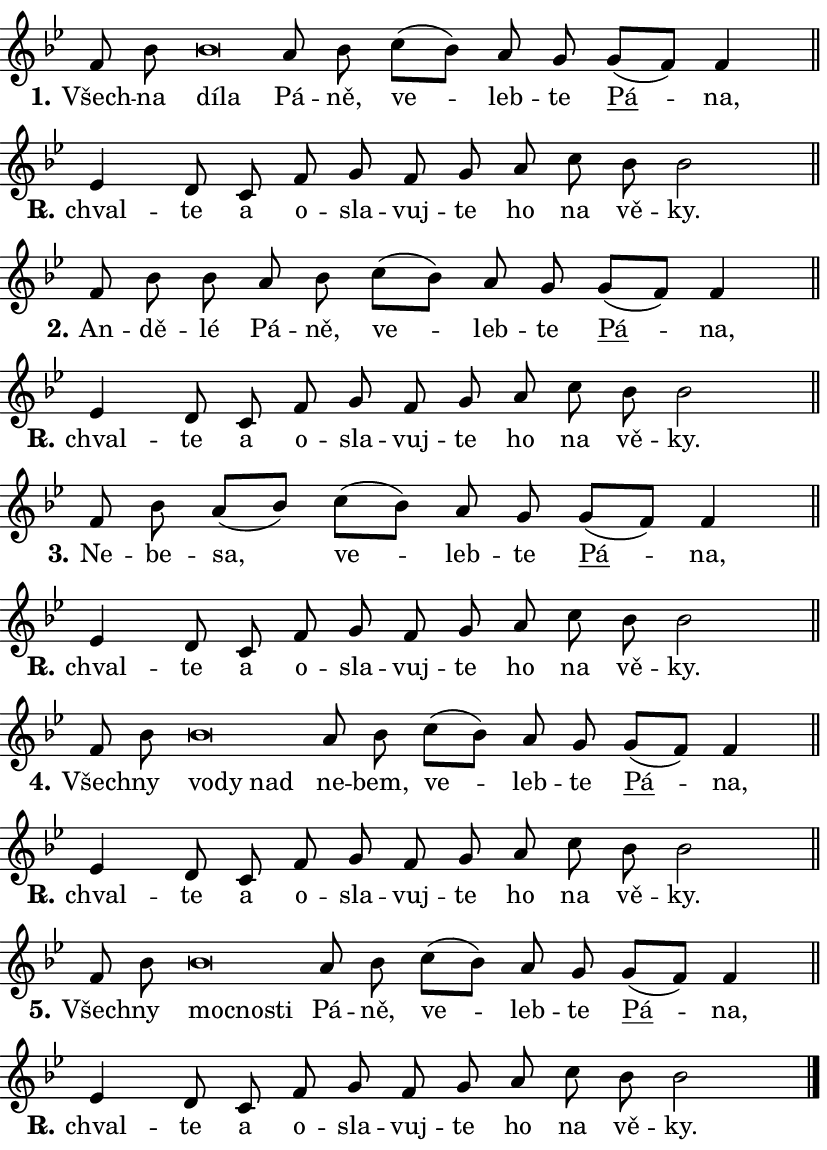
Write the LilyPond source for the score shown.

\version "2.24.0"
\header { tagline = "" }
\paper {
  indent = 0\cm
  top-margin = 0\cm
  right-margin = 0.13\cm % to fit lyric hyphens
  bottom-margin = 0\cm
  left-margin = 0\cm
  paper-width = 14\cm
  page-breaking = #ly:one-page-breaking
  system-system-spacing.basic-distance = #11
  score-system-spacing.basic-distance = #11
  ragged-last = ##f
}


%% Author: Thomas Morley
%% https://lists.gnu.org/archive/html/lilypond-user/2020-05/msg00002.html
#(define (line-position grob)
"Returns position of @var[grob} in current system:
   @code{'start}, if at first time-step
   @code{'end}, if at last time-step
   @code{'middle} otherwise
"
  (let* ((col (ly:item-get-column grob))
         (ln (ly:grob-object col 'left-neighbor))
         (rn (ly:grob-object col 'right-neighbor))
         (col-to-check-left (if (ly:grob? ln) ln col))
         (col-to-check-right (if (ly:grob? rn) rn col))
         (break-dir-left
           (and
             (ly:grob-property col-to-check-left 'non-musical #f)
             (ly:item-break-dir col-to-check-left)))
         (break-dir-right
           (and
             (ly:grob-property col-to-check-right 'non-musical #f)
             (ly:item-break-dir col-to-check-right))))
        (cond ((eqv? 1 break-dir-left) 'start)
              ((eqv? -1 break-dir-right) 'end)
              (else 'middle))))

#(define (tranparent-at-line-position vctor)
  (lambda (grob)
  "Relying on @code{line-position} select the relevant enry from @var{vctor}.
Used to determine transparency,"
    (case (line-position grob)
      ((end) (not (vector-ref vctor 0)))
      ((middle) (not (vector-ref vctor 1)))
      ((start) (not (vector-ref vctor 2))))))

noteHeadBreakVisibility =
#(define-music-function (break-visibility)(vector?)
"Makes @code{NoteHead}s transparent relying on @var{break-visibility}"
#{
  \override NoteHead.transparent =
    #(tranparent-at-line-position break-visibility)
#})

#(define delete-ledgers-for-transparent-note-heads
  (lambda (grob)
    "Reads whether a @code{NoteHead} is transparent.
If so this @code{NoteHead} is removed from @code{'note-heads} from
@var{grob}, which is supposed to be @code{LedgerLineSpanner}.
As a result ledgers are not printed for this @code{NoteHead}"
    (let* ((nhds-array (ly:grob-object grob 'note-heads))
           (nhds-list
             (if (ly:grob-array? nhds-array)
                 (ly:grob-array->list nhds-array)
                 '()))
           ;; Relies on the transparent-property being done before
           ;; Staff.LedgerLineSpanner.after-line-breaking is executed.
           ;; This is fragile ...
           (to-keep
             (remove
               (lambda (nhd)
                 (ly:grob-property nhd 'transparent #f))
               nhds-list)))
      ;; TODO find a better method to iterate over grob-arrays, similiar
      ;; to filter/remove etc for lists
      ;; For now rebuilt from scratch
      (set! (ly:grob-object grob 'note-heads)  '())
      (for-each
        (lambda (nhd)
          (ly:pointer-group-interface::add-grob grob 'note-heads nhd))
        to-keep))))

squashNotes = {
  \override NoteHead.X-extent = #'(-0.2 . 0.2)
  \override NoteHead.Y-extent = #'(-0.75 . 0)
  \override NoteHead.stencil =
    #(lambda (grob)
       (let ((pos (ly:grob-property grob 'staff-position)))
         (begin
           (if (< pos -7) (display "ERROR: Lower brevis then expected\n") (display ""))
           (if (<= pos -6) ly:text-interface::print ly:note-head::print))))
}
unSquashNotes = {
  \revert NoteHead.X-extent
  \revert NoteHead.Y-extent
  \revert NoteHead.stencil
}

hideNotes = \noteHeadBreakVisibility #begin-of-line-visible
unHideNotes = \noteHeadBreakVisibility #all-visible

% work-around for resetting accidentals
% https://lilypond.org/doc/v2.23/Documentation/notation/displaying-rhythms#unmetered-music
cadenzaMeasure = {
  \cadenzaOff
  \partial 1024 s1024
  \cadenzaOn
}

#(define-markup-command (accent layout props text) (markup?)
  "Underline accented syllable"
  (interpret-markup layout props
    #{\markup \override #'(offset . 4.3) \underline { #text }#}))

responsum = \markup \concat {
  "R" \hspace #-1.05 \path #0.1 #'((moveto 0 0.07) (lineto 0.9 0.8)) \hspace #0.05 "."
}

spaceSize = #0.6828661417322834 % exact space size for TeX Gyre Schola

\layout {
  \context {
    \Staff
    \remove "Time_signature_engraver"
    \override LedgerLineSpanner.after-line-breaking = #delete-ledgers-for-transparent-note-heads
  }
  \context {
    \Lyrics {
      \override LyricSpace.minimum-distance = \spaceSize
      \override LyricText.font-name = #"TeX Gyre Schola"
      \override LyricText.font-size = 1
      \override StanzaNumber.font-name = #"TeX Gyre Schola Bold"
      \override StanzaNumber.font-size = 1
    }
  }
  \context {
    \Score 
    \override NoteHead.text =
      #(lambda (grob) 
        (let ((pos (ly:grob-property grob 'staff-position)))
          #{\markup {
            \combine
              \halign #-0.55 \raise #(if (= pos -6) 0 0.5) \override #'(thickness . 2) \draw-line #'(3.2 . 0)
              \musicglyph "noteheads.sM1"
          }#}))
  }
}

% magnetic-lyrics.ily
%
%   written by
%     Jean Abou Samra <jean@abou-samra.fr>
%     Werner Lemberg <wl@gnu.org>
%
%   adapted by
%     Jiri Hon <jiri.hon@gmail.com>
%
% Version 2022-Apr-15

% https://www.mail-archive.com/lilypond-user@gnu.org/msg149350.html

#(define (Left_hyphen_pointer_engraver context)
   "Collect syllable-hyphen-syllable occurrences in lyrics and store
them in properties.  This engraver only looks to the left.  For
example, if the lyrics input is @code{foo -- bar}, it does the
following.

@itemize @bullet
@item
Set the @code{text} property of the @code{LyricHyphen} grob between
@q{foo} and @q{bar} to @code{foo}.

@item
Set the @code{left-hyphen} property of the @code{LyricText} grob with
text @q{foo} to the @code{LyricHyphen} grob between @q{foo} and
@q{bar}.
@end itemize

Use this auxiliary engraver in combination with the
@code{lyric-@/text::@/apply-@/magnetic-@/offset!} hook."
   (let ((hyphen #f)
         (text #f))
     (make-engraver
      (acknowledgers
       ((lyric-syllable-interface engraver grob source-engraver)
        (set! text grob)))
      (end-acknowledgers
       ((lyric-hyphen-interface engraver grob source-engraver)
        ;(when (not (grob::has-interface grob 'lyric-space-interface))
          (set! hyphen grob)));)
      ((stop-translation-timestep engraver)
       (when (and text hyphen)
         (ly:grob-set-object! text 'left-hyphen hyphen))
       (set! text #f)
       (set! hyphen #f)))))

#(define (lyric-text::apply-magnetic-offset! grob)
   "If the space between two syllables is less than the value in
property @code{LyricText@/.details@/.squash-threshold}, move the right
syllable to the left so that it gets concatenated with the left
syllable.

Use this function as a hook for
@code{LyricText@/.after-@/line-@/breaking} if the
@code{Left_@/hyphen_@/pointer_@/engraver} is active."
   (let ((hyphen (ly:grob-object grob 'left-hyphen #f)))
     (when hyphen
       (let ((left-text (ly:spanner-bound hyphen LEFT)))
         (when (grob::has-interface left-text 'lyric-syllable-interface)
           (let* ((common (ly:grob-common-refpoint grob left-text X))
                  (this-x-ext (ly:grob-extent grob common X))
                  (left-x-ext
                   (begin
                     ;; Trigger magnetism for left-text.
                     (ly:grob-property left-text 'after-line-breaking)
                     (ly:grob-extent left-text common X)))
                  ;; `delta` is the gap width between two syllables.
                  (delta (- (interval-start this-x-ext)
                            (interval-end left-x-ext)))
                  (details (ly:grob-property grob 'details))
                  (threshold (assoc-get 'squash-threshold details 0.2)))
             (when (< delta threshold)
               (let* (;; We have to manipulate the input text so that
                      ;; ligatures crossing syllable boundaries are not
                      ;; disabled.  For languages based on the Latin
                      ;; script this is essentially a beautification.
                      ;; However, for non-Western scripts it can be a
                      ;; necessity.
                      (lt (ly:grob-property left-text 'text))
                      (rt (ly:grob-property grob 'text))
                      (is-space (grob::has-interface hyphen 'lyric-space-interface))
                      (space (if is-space " " ""))
                      (extra-delta (if is-space spaceSize 0))
                      ;; Append new syllable.
                      (ltrt-space (if (and (string? lt) (string? rt))
                                (string-append lt space rt)
                                (make-concat-markup (list lt space rt))))
                      ;; Right-align `ltrt` to the right side.
                      (ltrt-space-markup (grob-interpret-markup
                               grob
                               (make-translate-markup
                                (cons (interval-length this-x-ext) 0)
                                (make-right-align-markup ltrt-space)))))
                 (begin
                   ;; Don't print `left-text`.
                   (ly:grob-set-property! left-text 'stencil #f)
                   ;; Set text and stencil (which holds all collected
                   ;; syllables so far) and shift it to the left.
                   (ly:grob-set-property! grob 'text ltrt-space)
                   (ly:grob-set-property! grob 'stencil ltrt-space-markup)
                   (ly:grob-translate-axis! grob (- (- delta extra-delta)) X))))))))))


#(define (lyric-hyphen::displace-bounds-first grob)
   ;; Make very sure this callback isn't triggered too early.
   (let ((left (ly:spanner-bound grob LEFT))
         (right (ly:spanner-bound grob RIGHT)))
     (ly:grob-property left 'after-line-breaking)
     (ly:grob-property right 'after-line-breaking)
     (ly:lyric-hyphen::print grob)))

squashThreshold = #0.4

\layout {
  \context {
    \Lyrics
    \consists #Left_hyphen_pointer_engraver
    \override LyricText.after-line-breaking =
      #lyric-text::apply-magnetic-offset!
    \override LyricHyphen.stencil = #lyric-hyphen::displace-bounds-first
    \override LyricText.details.squash-threshold = \squashThreshold
    \override LyricHyphen.minimum-distance = 0
    \override LyricHyphen.minimum-length = \squashThreshold
  }
}

squashText = \override LyricText.details.squash-threshold = 9999
unSquashText = \override LyricText.details.squash-threshold = \squashThreshold

leftText = \override LyricText.self-alignment-X = #LEFT
unLeftText = \revert LyricText.self-alignment-X

starOffset = #(lambda (grob) 
                (let ((x_offset (ly:self-alignment-interface::aligned-on-x-parent grob)))
                  (if (= x_offset 0) 0 (+ x_offset 1.2))))

star = #(define-music-function (syllable)(string?)
"Append star separator at the end of a syllable"
#{
  \once \override LyricText.X-offset = #starOffset
  \lyricmode { \markup {
    #syllable
    \override #'((font-name . "TeX Gyre Schola Bold")) \hspace #0.2 \lower #0.65 \larger "*"
  } }
#})

starAccent = #(define-music-function (syllable)(string?)
"Append star separator at the end of a syllable and make accent"
#{
  \once \override LyricText.X-offset = #starOffset
  \lyricmode { \markup {
    \accent #syllable
    \override #'((font-name . "TeX Gyre Schola Bold")) \hspace #0.2 \lower #0.65 \larger "*"
  } }
#})

breath = #(define-music-function (syllable)(string?)
"Append breathing indicator at the end of a syllable"
#{
  \lyricmode { \markup { #syllable "+" } }
#})

optionalBreath = #(define-music-function (syllable)(string?)
"Append optional breathing indicator at the end of a syllable"
#{
  \lyricmode { \markup { #syllable "(+)" } }
#})


\score {
    <<
        \new Voice = "melody" { \cadenzaOn \key bes \major \relative { f'8 bes \bar "" \squashNotes bes\breve*1/16 \hideNotes \breve*1/16 \bar "" \unHideNotes \unSquashNotes a8 bes \bar "" c[( bes)] \bar "" a g \bar "" \bar "" g[( f)] f4 \cadenzaMeasure \bar "||" \break } }
        \new Lyrics \lyricsto "melody" { \lyricmode { \set stanza = "1."
Všech -- na \leftText dí -- \squashText la \unLeftText \unSquashText Pá -- ně, ve -- leb -- te \markup \accent Pá -- na, } }
    >>
    \layout {}
}

\score {
    <<
        \new Voice = "melody" { \cadenzaOn \key bes \major \relative { es'4 d8 c \bar "" f g f \bar "" g a \bar "" c bes bes2 \cadenzaMeasure \bar "||" \break } }
        \new Lyrics \lyricsto "melody" { \lyricmode { \set stanza = \responsum
chval -- te a o -- sla -- vuj -- te ho na vě -- ky. } }
    >>
    \layout {}
}

\score {
    <<
        \new Voice = "melody" { \cadenzaOn \key bes \major \relative { f'8 bes \bar "" bes a8 bes \bar "" c[( bes)] \bar "" a g \bar "" \bar "" g[( f)] f4 \cadenzaMeasure \bar "||" \break } }
        \new Lyrics \lyricsto "melody" { \lyricmode { \set stanza = "2."
An -- dě -- lé Pá -- ně, ve -- leb -- te \markup \accent Pá -- na, } }
    >>
    \layout {}
}

\score {
    <<
        \new Voice = "melody" { \cadenzaOn \key bes \major \relative { es'4 d8 c \bar "" f g f \bar "" g a \bar "" c bes bes2 \cadenzaMeasure \bar "||" \break } }
        \new Lyrics \lyricsto "melody" { \lyricmode { \set stanza = \responsum
chval -- te a o -- sla -- vuj -- te ho na vě -- ky. } }
    >>
    \layout {}
}

\score {
    <<
        \new Voice = "melody" { \cadenzaOn \key bes \major \relative { f'8 bes8 a8[( bes)] \bar "" c[( bes)] \bar "" a g \bar "" \bar "" g[( f)] f4 \cadenzaMeasure \bar "||" \break } }
        \new Lyrics \lyricsto "melody" { \lyricmode { \set stanza = "3."
Ne -- be -- sa, ve -- leb -- te \markup \accent Pá -- na, } }
    >>
    \layout {}
}

\score {
    <<
        \new Voice = "melody" { \cadenzaOn \key bes \major \relative { es'4 d8 c \bar "" f g f \bar "" g a \bar "" c bes bes2 \cadenzaMeasure \bar "||" \break } }
        \new Lyrics \lyricsto "melody" { \lyricmode { \set stanza = \responsum
chval -- te a o -- sla -- vuj -- te ho na vě -- ky. } }
    >>
    \layout {}
}

\score {
    <<
        \new Voice = "melody" { \cadenzaOn \key bes \major \relative { f'8 bes \bar "" \squashNotes bes\breve*1/16 \hideNotes \breve*1/16 \breve*1/16 \bar "" \unHideNotes \unSquashNotes a8 bes \bar "" c[( bes)] \bar "" a g \bar "" \bar "" g[( f)] f4 \cadenzaMeasure \bar "||" \break } }
        \new Lyrics \lyricsto "melody" { \lyricmode { \set stanza = "4."
Všech -- ny \leftText vo -- \squashText dy nad \unLeftText \unSquashText ne -- bem, ve -- leb -- te \markup \accent Pá -- na, } }
    >>
    \layout {}
}

\score {
    <<
        \new Voice = "melody" { \cadenzaOn \key bes \major \relative { es'4 d8 c \bar "" f g f \bar "" g a \bar "" c bes bes2 \cadenzaMeasure \bar "||" \break } }
        \new Lyrics \lyricsto "melody" { \lyricmode { \set stanza = \responsum
chval -- te a o -- sla -- vuj -- te ho na vě -- ky. } }
    >>
    \layout {}
}

\score {
    <<
        \new Voice = "melody" { \cadenzaOn \key bes \major \relative { f'8 bes \bar "" \squashNotes bes\breve*1/16 \hideNotes \breve*1/16 \breve*1/16 \bar "" \unHideNotes \unSquashNotes a8 bes \bar "" c[( bes)] \bar "" a g \bar "" \bar "" g[( f)] f4 \cadenzaMeasure \bar "||" \break } }
        \new Lyrics \lyricsto "melody" { \lyricmode { \set stanza = "5."
Všech -- ny \leftText moc -- \squashText no -- sti \unLeftText \unSquashText Pá -- ně, ve -- leb -- te \markup \accent Pá -- na, } }
    >>
    \layout {}
}

\score {
    <<
        \new Voice = "melody" { \cadenzaOn \key bes \major \relative { es'4 d8 c \bar "" f g f \bar "" g a \bar "" c bes bes2 \cadenzaMeasure \bar "||" \break } \bar "|." }
        \new Lyrics \lyricsto "melody" { \lyricmode { \set stanza = \responsum
chval -- te a o -- sla -- vuj -- te ho na vě -- ky. } }
    >>
    \layout {}
}
